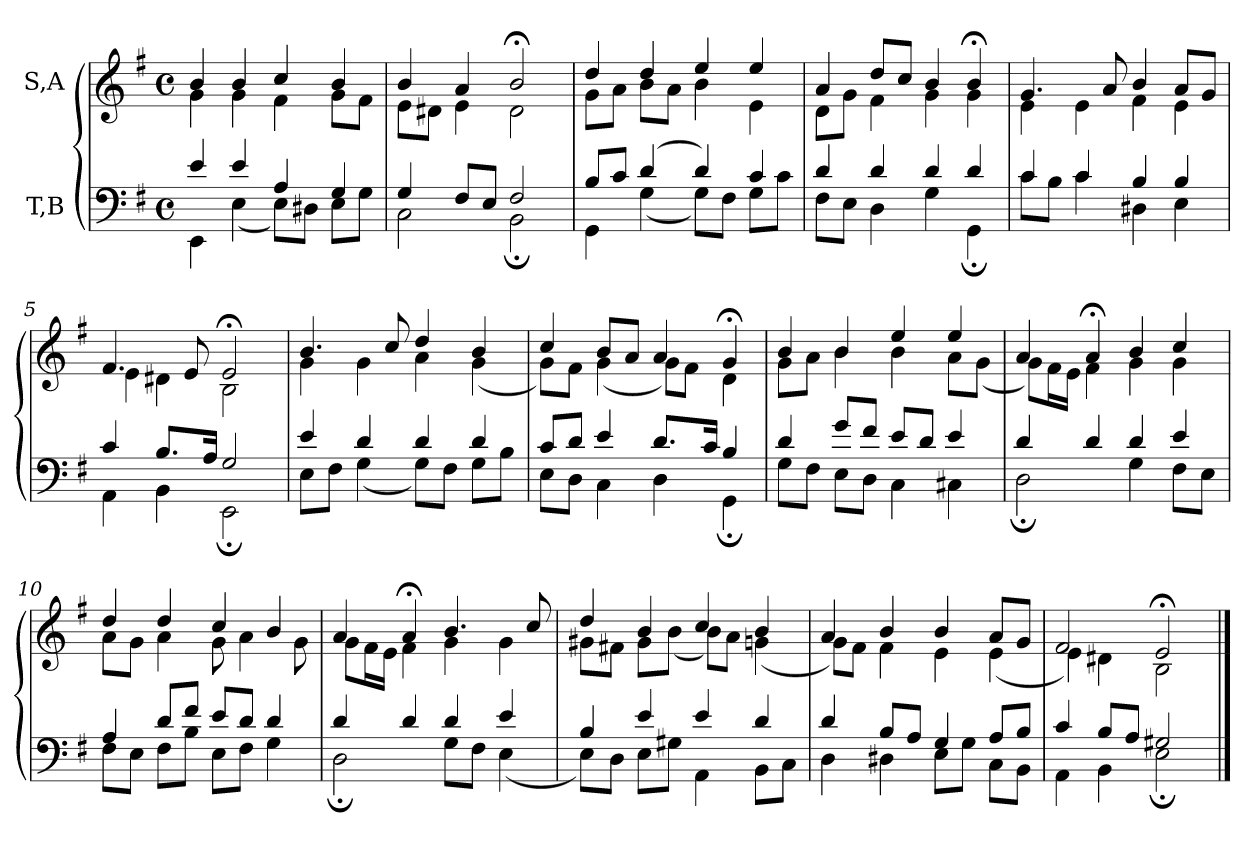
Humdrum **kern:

**kern	**kern
*part2	*part1
*staff2	*staff1
*I"T,B	*I"S,A
*clefF4	*clefG2
*k[f#]	*k[f#]
*M4/4	*M4/4
*met(c)	*met(c)
=	=
*^	*^
4e	4EE	4b	4g
4e	(<4E	4b	4g
4A	8EL)	4cc	4f#
.	8D#XJ	.	.
4G	8EL	4b	8gL
.	8GJ	.	8f#J
=1	=1	=1	=1
4G	2C	4b	8eL
.	.	.	8d#XJ
8F#L	.	4a	4e
8EJ	.	.	.
2F#	2BB;	2b;<	2d#
=2	=2	=2	=2
8BL	4GG	4dd	8gL
8cJ	.	.	8aJ
(>4d	(<4G	4dd	8bL
.	.	.	8aJ
4d)	8GL)	4ee	4b
.	8F#J	.	.
4c	8GL	4ee	4e
.	8cJ	.	.
=3	=3	=3	=3
4d	8F#L	4a	8dL
.	8EJ	.	8gJ
4d	4D	8ddL	4f#
.	.	8ccJ	.
4d	4G	4b	4g
4d	4GG;	4b;<	4g
=4	=4	=4	=4
4c	8cL	4.g	4e
.	8BJ	.	.
4c	4c	.	4e
.	.	8a	.
4B	4D#X	4b	4f#
4B	4E	8aL	4e
.	.	8gJ	.
=5	=5	=5	=5
4c	4AA	4.f#	4e
8.BL	4BB	.	4d#X
.	.	8e	.
16AJk	.	.	.
2G	2EE;	2e;<	2B
=6	=6	=6	=6
4e	8EL	4.b	4g
.	8F#J	.	.
4d	(<4G	.	4g
.	.	8cc	.
4d	8GL)	4dd	4a
.	8F#J	.	.
4d	8GL	4b	(<4g
.	8BJ	.	.
=7	=7	=7	=7
8cL	8EL	4cc	8gL)
8dJ	8DJ	.	8f#J
4e	4C	8bL	(<4g
.	.	8aJ	.
8.dL	4D	4a	8gL)
.	.	.	8f#J
16cJk	.	.	.
4B	4GG;	4g;<	4d
=8	=8	=8	=8
4d	8GL	4b	8gL
.	8F#J	.	8aJ
8gL	8EL	4b	4b
8f#J	8DJ	.	.
8eL	4C	4ee	4b
8dJ	.	.	.
4e	4C#X	4ee	8aL
.	.	.	(<8gJ
=9	=9	=9	=9
4d	2D;	4a	8gL)
.	.	.	16f#L
.	.	.	16eJJ
4d	.	4a;<	4f#
4d	4G	4b	4g
4e	8F#L	4cc	4g
.	8EJ	.	.
=10	=10	=10	=10
4A	8F#L	4dd	8aL
.	8EJ	.	8gJ
8dL	8F#L	4dd	4a
8f#J	8BJ	.	.
8eL	8EL	4cc	8g
8dJ	8F#J	.	4a
4d	4G	4b	.
.	.	.	8g
=11	=11	=11	=11
4d	2D;	4a	8gL
.	.	.	16f#L
.	.	.	16eJJ
4d	.	4a;<	4f#
4d	8GL	4.b	4g
.	8F#J	.	.
4e	(<4E	.	4g
.	.	8cc	.
=12	=12	=12	=12
4B	8EL)	4dd	8g#XL
.	8DJ	.	8f#XJ
4e	8EL	4b	8g#L
.	8G#XJ	.	(<8bJ
4e	4AA	4cc	8bL)
.	.	.	8aJ
4d	8BBL	4b	(<4gn
.	8CJ	.	.
=13	=13	=13	=13
4d	4D	4a	8gL)
.	.	.	8f#J
8BL	4D#X	4b	4f#
8AJ	.	.	.
4G	8EL	4b	4e
.	8GJ	.	.
8AL	8CL	8aL	(<4e
8BJ	8BBJ	8gJ	.
=14	=14	=14	=14
4c	4AA	2f#	4e)
8BL	4BB	.	4d#X
8AJ	.	.	.
2G#X	2E;	2e;<	2B
*v	*v	*	*
*	*v	*v
==	==
*-	*-
